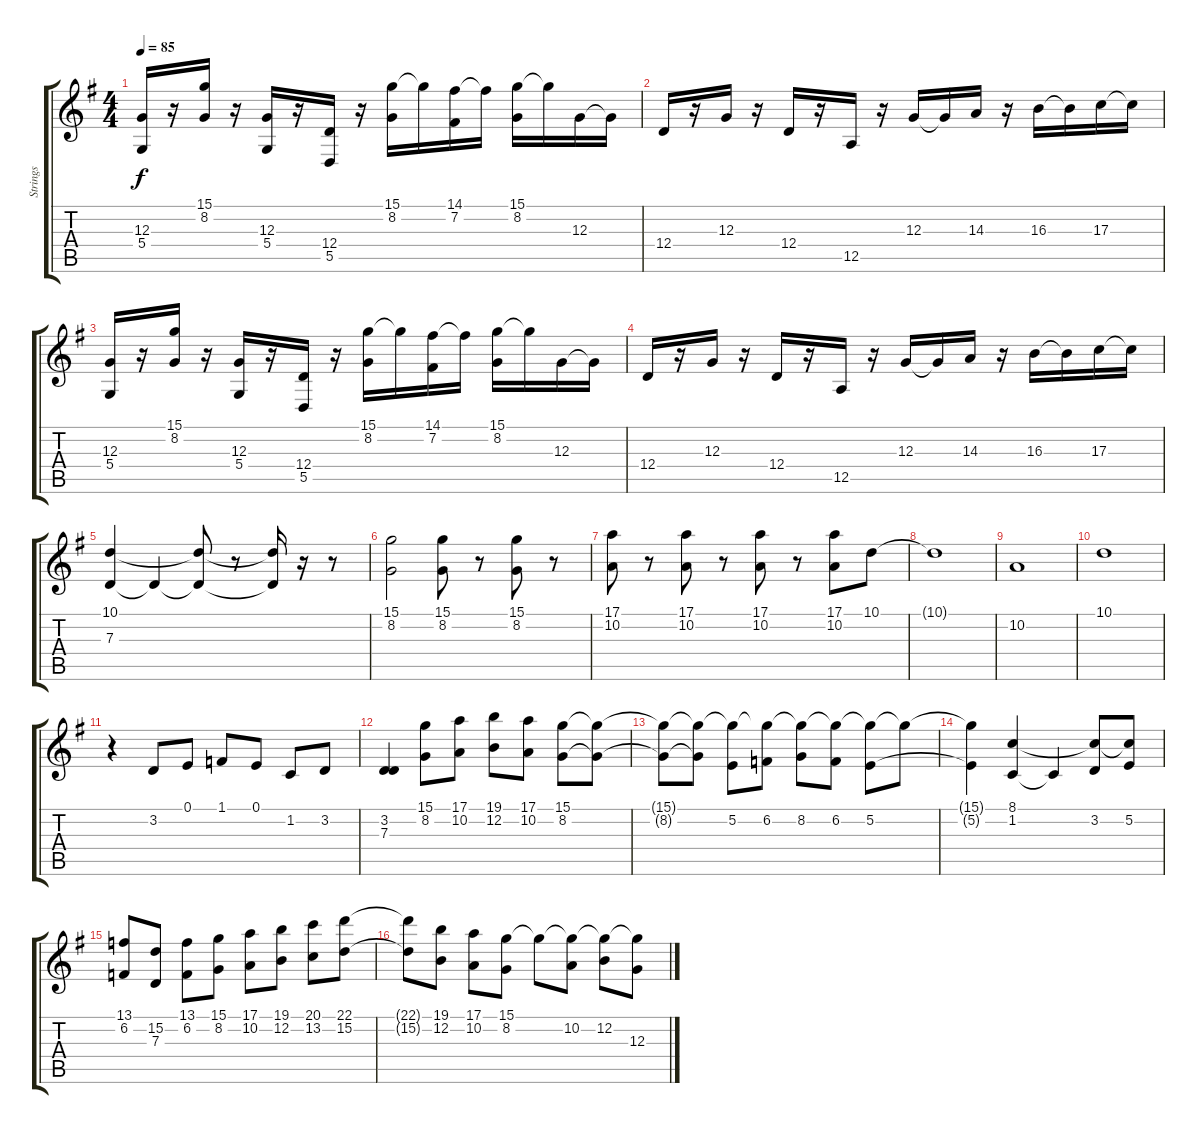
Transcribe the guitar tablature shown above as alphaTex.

\track ("Strings" "Strings") {instrument stringensemble1}
\staff {score tabs}
\tuning (E4 B3 G3 D3 A2 E2) {hide}
\ts (4 4)
\tempo 85
\clef g2
\ks g
(12.3 5.4).16{dy f volume 16} r.16 (15.1 8.2).16 r.16 (12.3 5.4).16 r.16 (12.4 5.5).16 r.16 (15.1 8.2).16 15.1{t}.16 (14.1 7.2).16 14.1{t}.16 (15.1 8.2).16 15.1{t}.16 12.3.16 12.3{t}.16 |
12.4.16 r.16 12.3.16 r.16 12.4.16 r.16 12.5.16 r.16 12.3.16 12.3{t}.16 14.3.16 r.16 16.3.16 16.3{t}.16 17.3.16 17.3{t}.16 |
(12.3 5.4).16 r.16 (15.1 8.2).16 r.16 (12.3 5.4).16 r.16 (12.4 5.5).16 r.16 (15.1 8.2).16 15.1{t}.16 (14.1 7.2).16 14.1{t}.16 (15.1 8.2).16 15.1{t}.16 12.3.16 12.3{t}.16 |
12.4.16 r.16 12.3.16 r.16 12.4.16 r.16 12.5.16 r.16 12.3.16 12.3{t}.16 14.3.16 r.16 16.3.16 16.3{t}.16 17.3.16 17.3{t}.16 |
(10.1 7.3).4 7.3{t}.4 (10.1{t} 7.3{t}).8 r.8 (10.1{t} 7.3{t}).16 r.16 r.8 |
(15.1 8.2).2 (15.1 8.2).8 r.8 (15.1 8.2).8 r.8 |
(17.1 10.2).8 r.8 (17.1 10.2).8 r.8 (17.1 10.2).8 r.8 (17.1 10.2).8 10.1.8 |
10.1{t}.1 |
10.2.1 |
10.1.1{volume 2} |
r.4{volume 13} 3.2.8 0.1.8 1.1.8 0.1.8 1.2.8 3.2.8 |
(3.2 7.3).4 (15.1 8.2).8 (17.1 10.2).8 (19.1 12.2).8 (17.1 10.2).8 (15.1 8.2).8 (15.1{t} 8.2{t}).8 |
(15.1{t} 8.2{t}).8 (15.1{t} 8.2{t}).8 (15.1{t} 5.2).8 (15.1{t} 6.2).8 (15.1{t} 8.2).8 (15.1{t} 6.2).8 (15.1{t} 5.2).8 15.1{t}.8 |
(15.1{t} 5.2{t}).4 (8.1 1.2).4 1.2{t}.4 (8.1{t} 3.2).8 (8.1{t} 5.2).8 |
(13.1 6.2).8 (15.2 7.3).8 (13.1 6.2).8 (15.1 8.2).8 (17.1 10.2).8 (19.1 12.2).8 (20.1 13.2).8 (22.1 15.2).8 |
(22.1{t} 15.2{t}).8 (19.1 12.2).8 (17.1 10.2).8 (15.1 8.2).8 15.1{t}.8 (15.1{t} 10.2).8 (15.1{t} 12.2).8 (15.1{t} 12.3).8
